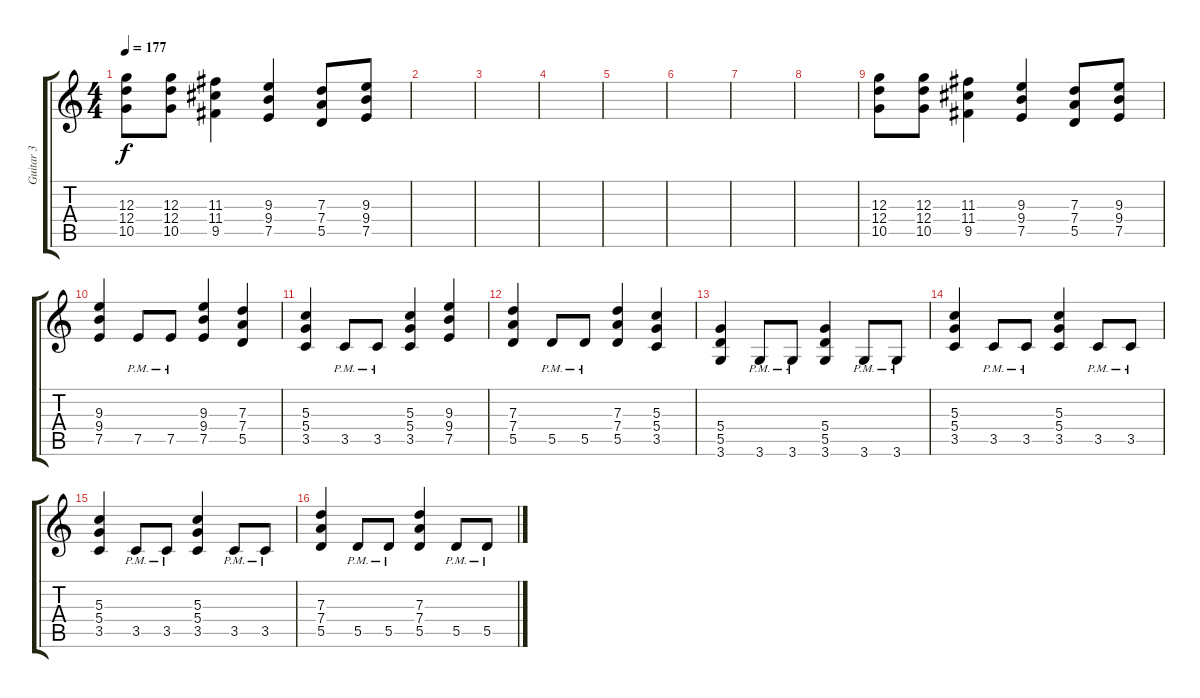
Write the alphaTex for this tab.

\track ("Guitar 3" "Guitar 3") {instrument distortionguitar}
\staff {score tabs}
\tuning (E4 B3 G3 D3 A2 E2) {hide}
\ts (4 4)
\tempo 177
\clef g2
\ks c
(12.3 12.4 10.5).8{dy f} (12.3 12.4 10.5).8 (11.3 11.4 9.5).4 (9.3 9.4 7.5).4 (7.3 7.4 5.5).8 (9.3 9.4 7.5).8 |
|
|
|
|
|
|
|
(12.3 12.4 10.5).8 (12.3 12.4 10.5).8 (11.3 11.4 9.5).4 (9.3 9.4 7.5).4 (7.3 7.4 5.5).8 (9.3 9.4 7.5).8 |
(9.3 9.4 7.5).4 7.5{pm}.8 7.5{pm}.8 (9.3 9.4 7.5).4 (7.3 7.4 5.5).4 |
(5.3 5.4 3.5).4 3.5{pm}.8 3.5{pm}.8 (5.3 5.4 3.5).4 (9.3 9.4 7.5).4 |
(7.3 7.4 5.5).4 5.5{pm}.8 5.5{pm}.8 (7.3 7.4 5.5).4 (5.3 5.4 3.5).4 |
(5.4 5.5 3.6).4 3.6{pm}.8 3.6{pm}.8 (5.4 5.5 3.6).4 3.6{pm}.8 3.6{pm}.8 |
(5.3 5.4 3.5).4 3.5{pm}.8 3.5{pm}.8 (5.3 5.4 3.5).4 3.5{pm}.8 3.5{pm}.8 |
(5.3 5.4 3.5).4 3.5{pm}.8 3.5{pm}.8 (5.3 5.4 3.5).4 3.5{pm}.8 3.5{pm}.8 |
(7.3 7.4 5.5).4 5.5{pm}.8 5.5{pm}.8 (7.3 7.4 5.5).4 5.5{pm}.8 5.5{pm}.8
